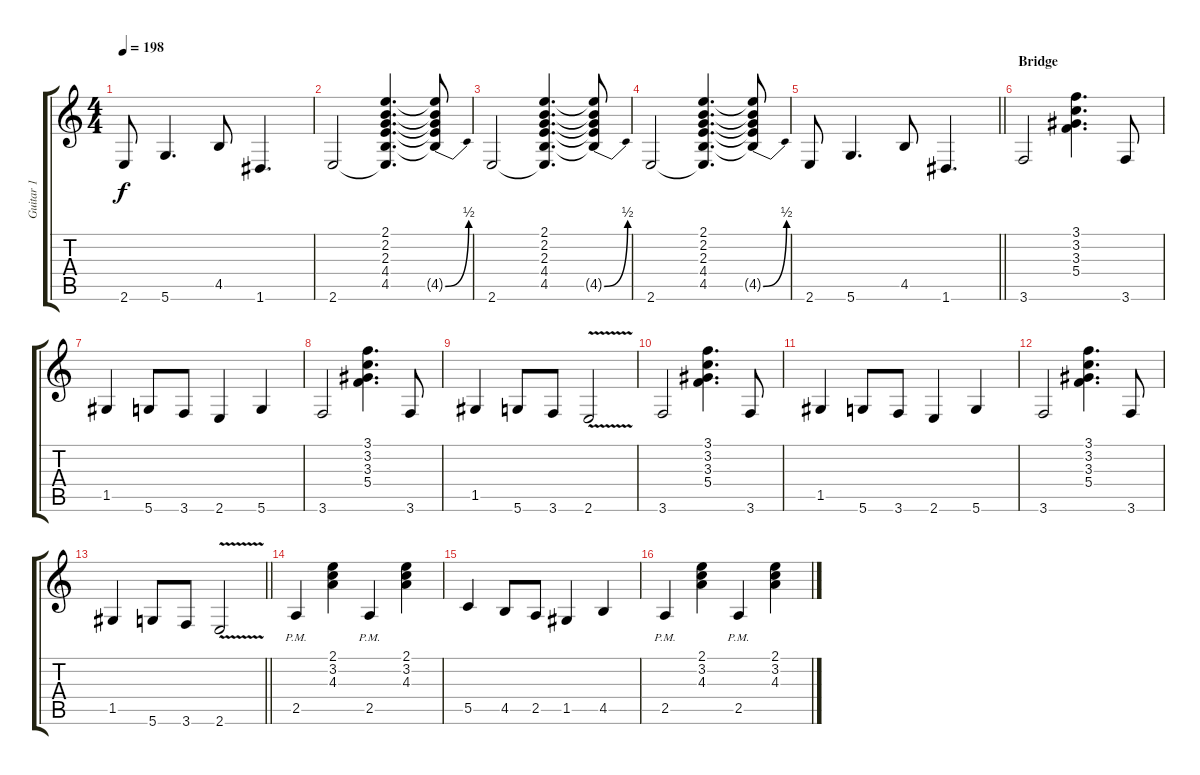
\track ("Guitar 1" "Guitar 1") {instrument overdrivenguitar}
\staff {score tabs}
\tuning (D4 A3 F3 C3 G2 D2) {hide}
\ts (4 4)
\tempo 198
\clef g2
\ks c
2.6.8{dy f} 5.6.4{d} 4.5.8 1.6.4{d} |
2.6.2 (2.1 2.2 2.3 4.4 4.5 2.6{t}).4{d} (2.1{t} 2.2{t} 2.3{t} 4.4{t} 4.5{be (bend 0 0 60 2) t}).8 |
2.6.2 (2.1 2.2 2.3 4.4 4.5 2.6{t}).4{d} (2.1{t} 2.2{t} 2.3{t} 4.4{t} 4.5{be (bend 0 0 60 2) t}).8 |
2.6.2 (2.1 2.2 2.3 4.4 4.5 2.6{t}).4{d} (2.1{t} 2.2{t} 2.3{t} 4.4{t} 4.5{be (bend 0 0 60 2) t}).8 |
\barLineRight lightlight
2.6.8 5.6.4{d} 4.5.8 1.6.4{d} |
\section ("" "Bridge")
3.6.2 (3.1 3.2 3.3 5.4).4{d} 3.6.8 |
1.5.4 5.6.8 3.6.8 2.6.4 5.6.4 |
3.6.2 (3.1 3.2 3.3 5.4).4{d} 3.6.8 |
1.5.4 5.6.8 3.6.8 2.6{v}.2 |
3.6.2 (3.1 3.2 3.3 5.4).4{d} 3.6.8 |
1.5.4 5.6.8 3.6.8 2.6.4 5.6.4 |
3.6.2 (3.1 3.2 3.3 5.4).4{d} 3.6.8 |
\barLineRight lightlight
1.5.4 5.6.8 3.6.8 2.6{v}.2 |
2.5{pm}.4 (2.1 3.2 4.3).4 2.5{pm}.4 (2.1 3.2 4.3).4 |
5.5.4 4.5.8 2.5.8 1.5.4 4.5.4 |
2.5{pm}.4 (2.1 3.2 4.3).4 2.5{pm}.4 (2.1 3.2 4.3).4
